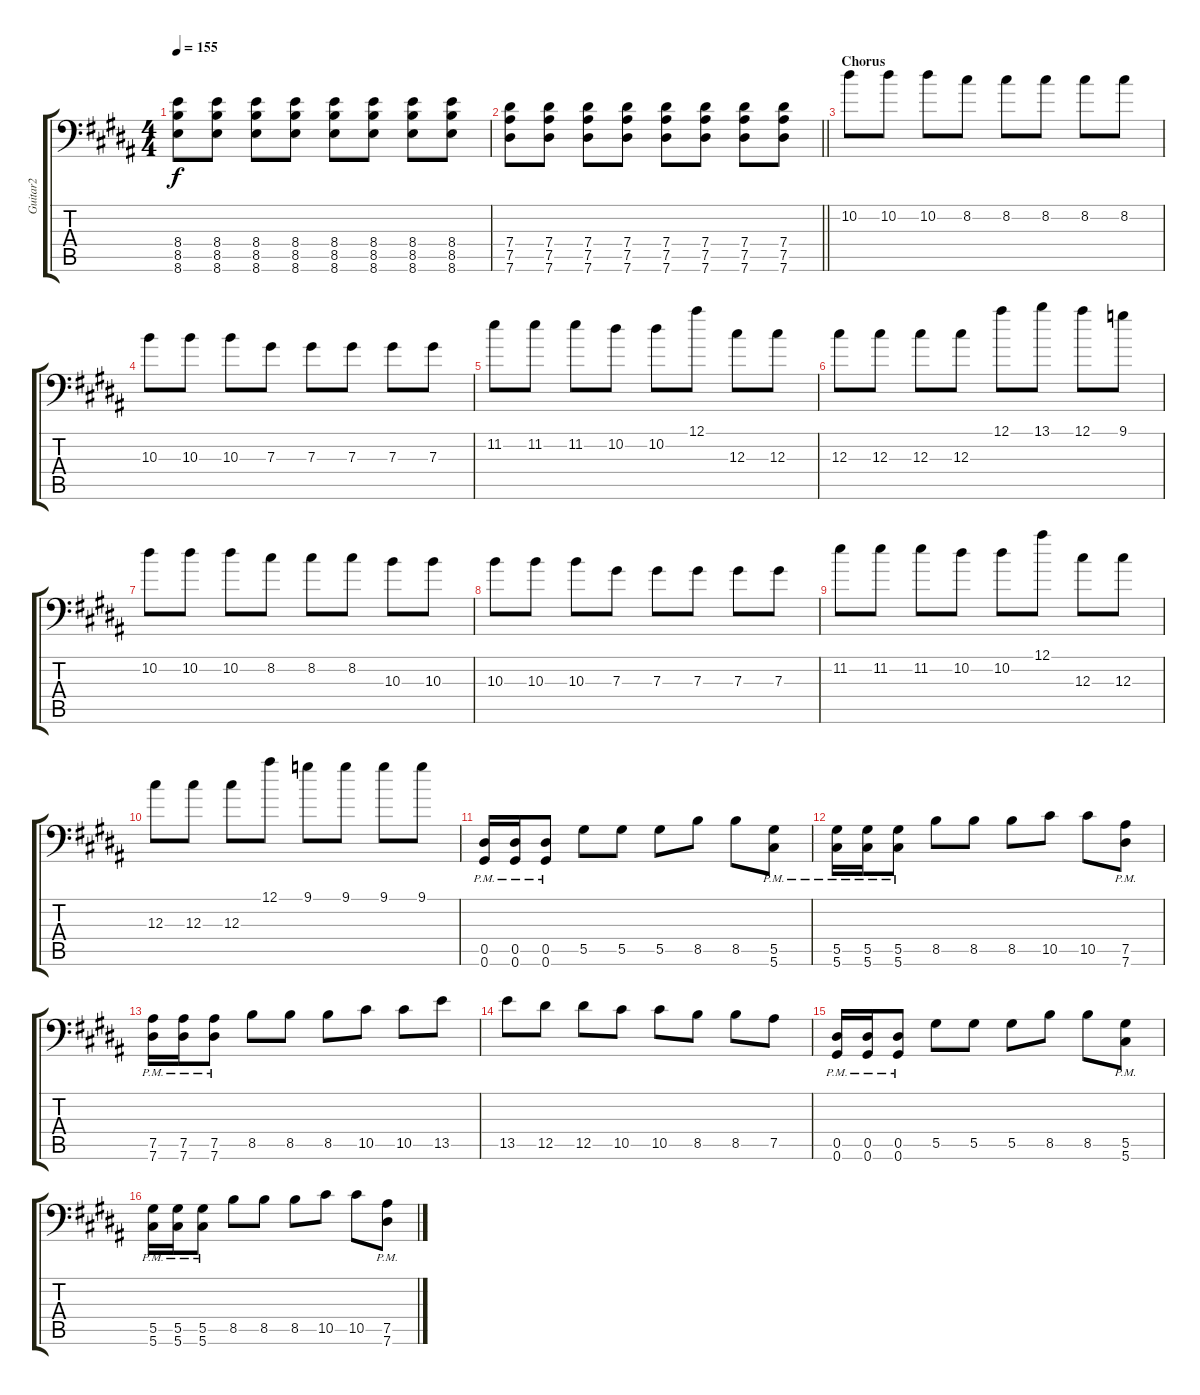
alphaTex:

\track ("Guitar2" "Guitar2") {instrument distortionguitar}
\staff {score tabs}
\tuning (Bb3 F3 Db3 Ab2 Eb2 Ab1) {hide}
\ts (4 4)
\tempo 155
\clef f4
\ks g#minor
(8.4 8.5 8.6).8{dy f} (8.4 8.5 8.6).8 (8.4 8.5 8.6).8 (8.4 8.5 8.6).8 (8.4 8.5 8.6).8 (8.4 8.5 8.6).8 (8.4 8.5 8.6).8 (8.4 8.5 8.6).8 |
\barLineRight lightlight
(7.4 7.5 7.6).8 (7.4 7.5 7.6).8 (7.4 7.5 7.6).8 (7.4 7.5 7.6).8 (7.4 7.5 7.6).8 (7.4 7.5 7.6).8 (7.4 7.5 7.6).8 (7.4 7.5 7.6).8 |
\section ("" "Chorus")
10.2.8{volume 9} 10.2.8 10.2.8 8.2.8 8.2.8 8.2.8 8.2.8 8.2.8 |
10.3.8 10.3.8 10.3.8 7.3.8 7.3.8 7.3.8 7.3.8 7.3.8 |
11.2.8 11.2.8 11.2.8 10.2.8 10.2.8 12.1.8 12.3.8 12.3.8 |
12.3.8 12.3.8 12.3.8 12.3.8 12.1.8 13.1.8 12.1.8 9.1.8 |
10.2.8 10.2.8 10.2.8 8.2.8 8.2.8 8.2.8 10.3.8 10.3.8 |
10.3.8 10.3.8 10.3.8 7.3.8 7.3.8 7.3.8 7.3.8 7.3.8 |
11.2.8 11.2.8 11.2.8 10.2.8 10.2.8 12.1.8 12.3.8 12.3.8 |
12.3.8 12.3.8 12.3.8 12.1.8 9.1.8 9.1.8 9.1.8 9.1.8 |
(0.5{pm} 0.6{pm}).16{volume 13} (0.5{pm} 0.6{pm}).16 (0.5{pm} 0.6{pm}).8 5.5.8 5.5.8 5.5.8 8.5.8 8.5.8 (5.5{pm} 5.6{pm}).8 |
(5.5{pm} 5.6{pm}).16 (5.5{pm} 5.6{pm}).16 (5.5{pm} 5.6{pm}).8 8.5.8 8.5.8 8.5.8 10.5.8 10.5.8 (7.5{pm} 7.6{pm}).8 |
(7.5{pm} 7.6{pm}).16 (7.5{pm} 7.6{pm}).16 (7.5{pm} 7.6{pm}).8 8.5.8 8.5.8 8.5.8 10.5.8 10.5.8 13.5.8 |
13.5.8 12.5.8 12.5.8 10.5.8 10.5.8 8.5.8 8.5.8 7.5.8 |
(0.5{pm} 0.6{pm}).16 (0.5{pm} 0.6{pm}).16 (0.5{pm} 0.6{pm}).8 5.5.8 5.5.8 5.5.8 8.5.8 8.5.8 (5.5{pm} 5.6{pm}).8 |
(5.5{pm} 5.6{pm}).16 (5.5{pm} 5.6{pm}).16 (5.5{pm} 5.6{pm}).8 8.5.8 8.5.8 8.5.8 10.5.8 10.5.8 (7.5{pm} 7.6{pm}).8
